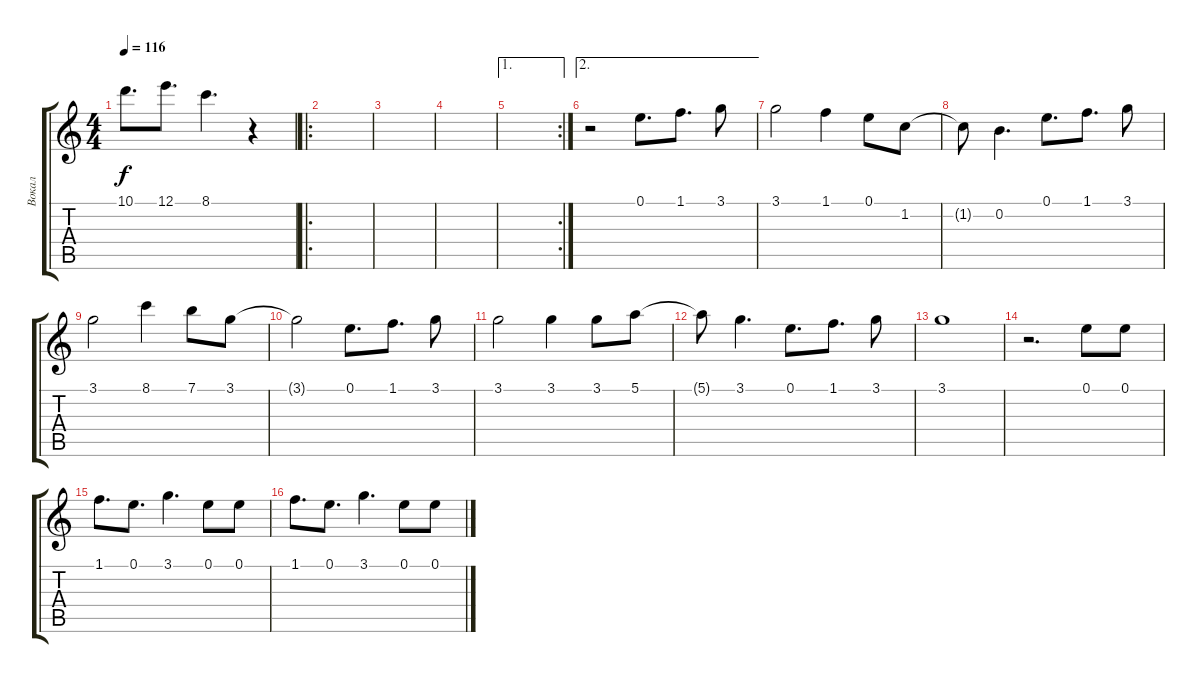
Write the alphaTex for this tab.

\track ("Вокал" "Вокал") {instrument acousticguitarsteel}
\staff {score tabs}
\tuning (E4 B3 G3 D3 A2 E2) {hide}
\ts (4 4)
\tempo 116
\clef g2
\ks c
10.1.8{d dy f} 12.1.8{d} 8.1.4{d} r.4 |
\ro
|
|
|
\ae 1
\rc 2
|
\ae 2
r.2 0.1.8{d} 1.1.8{d} 3.1.8 |
3.1.2 1.1.4 0.1.8 1.2.8 |
1.2{t}.8 0.2.4{d} 0.1.8{d} 1.1.8{d} 3.1.8 |
3.1.2 8.1.4 7.1.8 3.1.8 |
3.1{t}.2 0.1.8{d} 1.1.8{d} 3.1.8 |
3.1.2 3.1.4 3.1.8 5.1.8 |
5.1{t}.8 3.1.4{d} 0.1.8{d} 1.1.8{d} 3.1.8 |
3.1.1 |
r.2{d} 0.1.8 0.1.8 |
1.1.8{d} 0.1.8{d} 3.1.4{d} 0.1.8 0.1.8 |
1.1.8{d} 0.1.8{d} 3.1.4{d} 0.1.8 0.1.8
